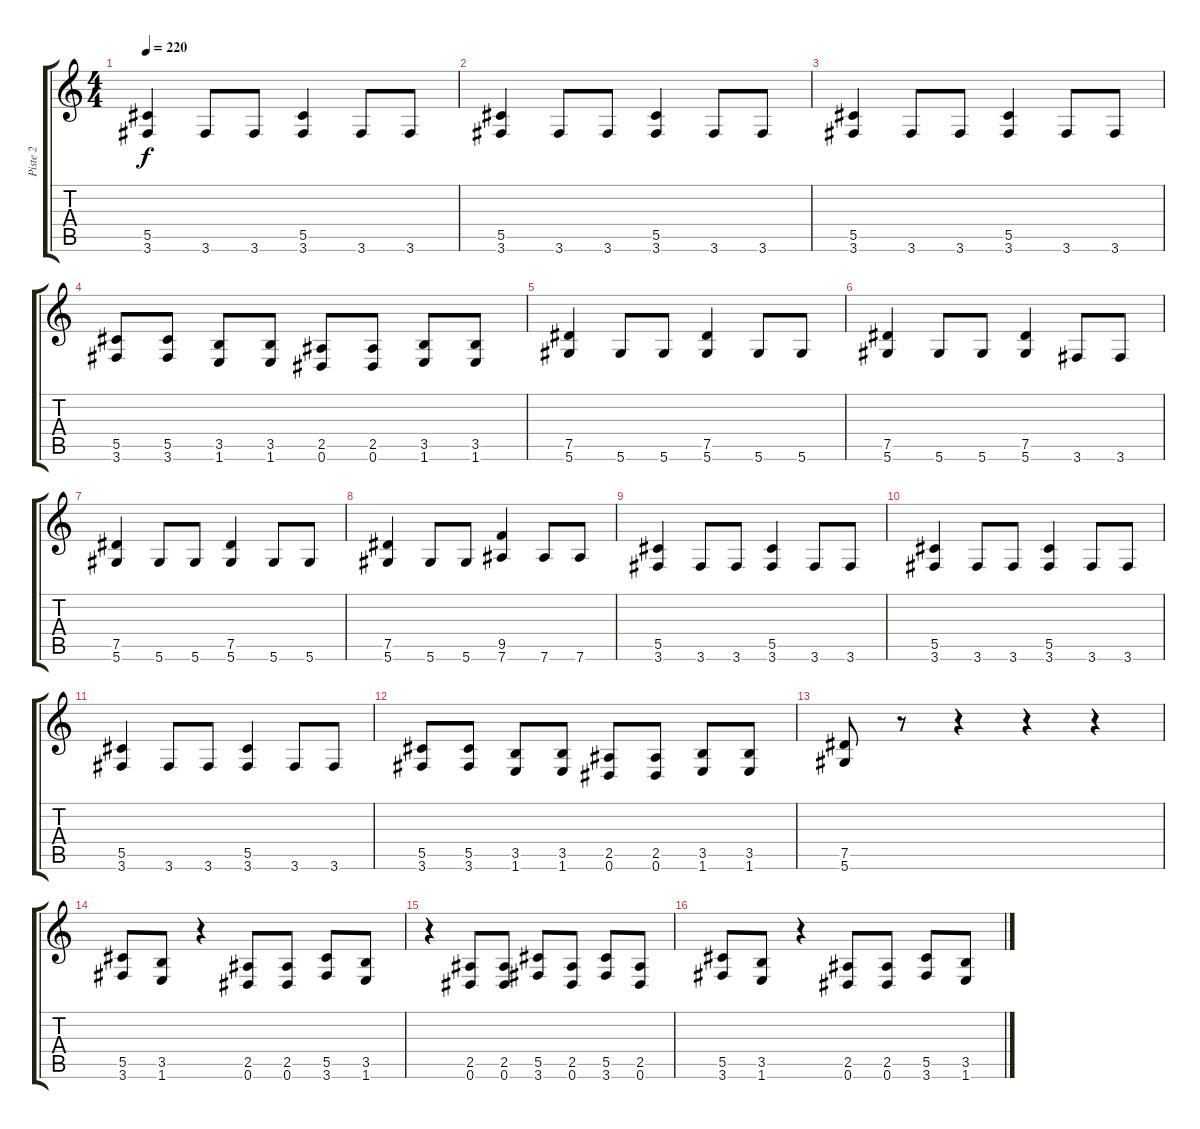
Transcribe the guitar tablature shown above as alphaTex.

\track ("Piste 2" "Piste 2") {instrument distortionguitar}
\staff {score tabs}
\tuning (Eb4 Bb3 Gb3 Db3 Ab2 Eb2) {hide}
\ts (4 4)
\tempo 220
\clef g2
\ks c
(5.5 3.6).4{dy f} 3.6.8 3.6.8 (5.5 3.6).4 3.6.8 3.6.8 |
(5.5 3.6).4 3.6.8 3.6.8 (5.5 3.6).4 3.6.8 3.6.8 |
(5.5 3.6).4 3.6.8 3.6.8 (5.5 3.6).4 3.6.8 3.6.8 |
(5.5 3.6).8 (5.5 3.6).8 (3.5 1.6).8 (3.5 1.6).8 (2.5 0.6).8 (2.5 0.6).8 (3.5 1.6).8 (3.5 1.6).8 |
(7.5 5.6).4 5.6.8 5.6.8 (7.5 5.6).4 5.6.8 5.6.8 |
(7.5 5.6).4 5.6.8 5.6.8 (7.5 5.6).4 3.6.8 3.6.8 |
(7.5 5.6).4 5.6.8 5.6.8 (7.5 5.6).4 5.6.8 5.6.8 |
(7.5 5.6).4 5.6.8 5.6.8 (9.5 7.6).4 7.6.8 7.6.8 |
(5.5 3.6).4 3.6.8 3.6.8 (5.5 3.6).4 3.6.8 3.6.8 |
(5.5 3.6).4 3.6.8 3.6.8 (5.5 3.6).4 3.6.8 3.6.8 |
(5.5 3.6).4 3.6.8 3.6.8 (5.5 3.6).4 3.6.8 3.6.8 |
(5.5 3.6).8 (5.5 3.6).8 (3.5 1.6).8 (3.5 1.6).8 (2.5 0.6).8 (2.5 0.6).8 (3.5 1.6).8 (3.5 1.6).8 |
(7.5 5.6).8 r.8 r.4 r.4 r.4 |
(5.5 3.6).8 (3.5 1.6).8 r.4 (2.5 0.6).8 (2.5 0.6).8 (5.5 3.6).8 (3.5 1.6).8 |
r.4 (2.5 0.6).8 (2.5 0.6).8 (5.5 3.6).8 (2.5 0.6).8 (5.5 3.6).8 (2.5 0.6).8 |
(5.5 3.6).8 (3.5 1.6).8 r.4 (2.5 0.6).8 (2.5 0.6).8 (5.5 3.6).8 (3.5 1.6).8
